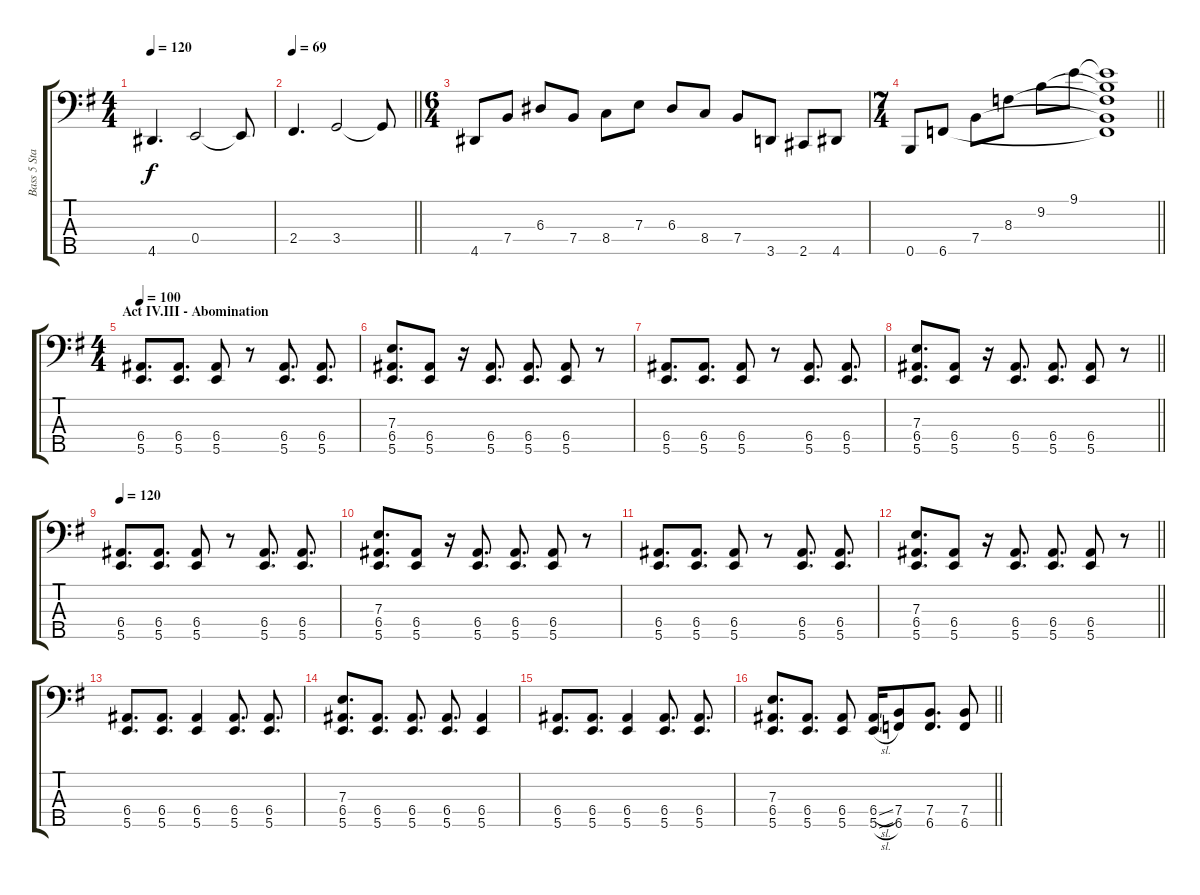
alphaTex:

\track ("Bass 5 Standard" "Bass 5 Sta") {instrument electricbassfinger}
\staff {score tabs}
\tuning (G2 D2 A1 E1 B0) {hide}
\ts (4 4)
\tempo 120
\clef f4
\ks eminor
4.5.4{d dy f} 0.4.2 0.4{t}.8 |
\tempo 69
\barLineRight lightlight
2.4.4{d} 3.4.2 3.4{t}.8 |
\ts (6 4)
4.5.8 7.4.8 6.3.8 7.4.8 8.4.8 7.3.8 6.3.8 8.4.8 7.4.8 3.5.8 2.5.8 4.5.8 |
\ts (7 4)
\barLineRight lightlight
0.5.8 6.5.8 7.4.8 8.3.8 9.2.8 9.1.8 (9.1{t} 9.2{t} 8.3{t} 7.4{t} 6.5{t}).1 |
\ts (4 4)
\section ("" "Act IV.III - Abomination")
\tempo 100
(6.4 5.5).8{d} (6.4 5.5).8{d} (6.4 5.5).8 r.8 (6.4 5.5).8{d} (6.4 5.5).8{d} |
(7.3 6.4 5.5).8{d} (6.4 5.5).8 r.16 (6.4 5.5).8{d} (6.4 5.5).8{d} (6.4 5.5).8 r.8 |
(6.4 5.5).8{d} (6.4 5.5).8{d} (6.4 5.5).8 r.8 (6.4 5.5).8{d} (6.4 5.5).8{d} |
\barLineRight lightlight
(7.3 6.4 5.5).8{d} (6.4 5.5).8 r.16 (6.4 5.5).8{d} (6.4 5.5).8{d} (6.4 5.5).8 r.8 |
\tempo 120
(6.4 5.5).8{d} (6.4 5.5).8{d} (6.4 5.5).8 r.8 (6.4 5.5).8{d} (6.4 5.5).8{d} |
(7.3 6.4 5.5).8{d} (6.4 5.5).8 r.16 (6.4 5.5).8{d} (6.4 5.5).8{d} (6.4 5.5).8 r.8 |
(6.4 5.5).8{d} (6.4 5.5).8{d} (6.4 5.5).8 r.8 (6.4 5.5).8{d} (6.4 5.5).8{d} |
\barLineRight lightlight
(7.3 6.4 5.5).8{d} (6.4 5.5).8 r.16 (6.4 5.5).8{d} (6.4 5.5).8{d} (6.4 5.5).8 r.8 |
\section ("" "")
(6.4 5.5).8{d} (6.4 5.5).8{d} (6.4 5.5).4 (6.4 5.5).8{d} (6.4 5.5).8{d} |
(7.3 6.4 5.5).8{d} (6.4 5.5).8{d} (6.4 5.5).8{d} (6.4 5.5).8{d} (6.4 5.5).4 |
(6.4 5.5).8{d} (6.4 5.5).8{d} (6.4 5.5).4 (6.4 5.5).8{d} (6.4 5.5).8{d} |
\barLineRight lightlight
(7.3 6.4 5.5).8{d} (6.4 5.5).8{d} (6.4 5.5).8 (6.4{sl} 5.5{sl}).16 (7.4 6.5).8 (7.4 6.5).8{d} (7.4{ss} 6.5{ss}).8
